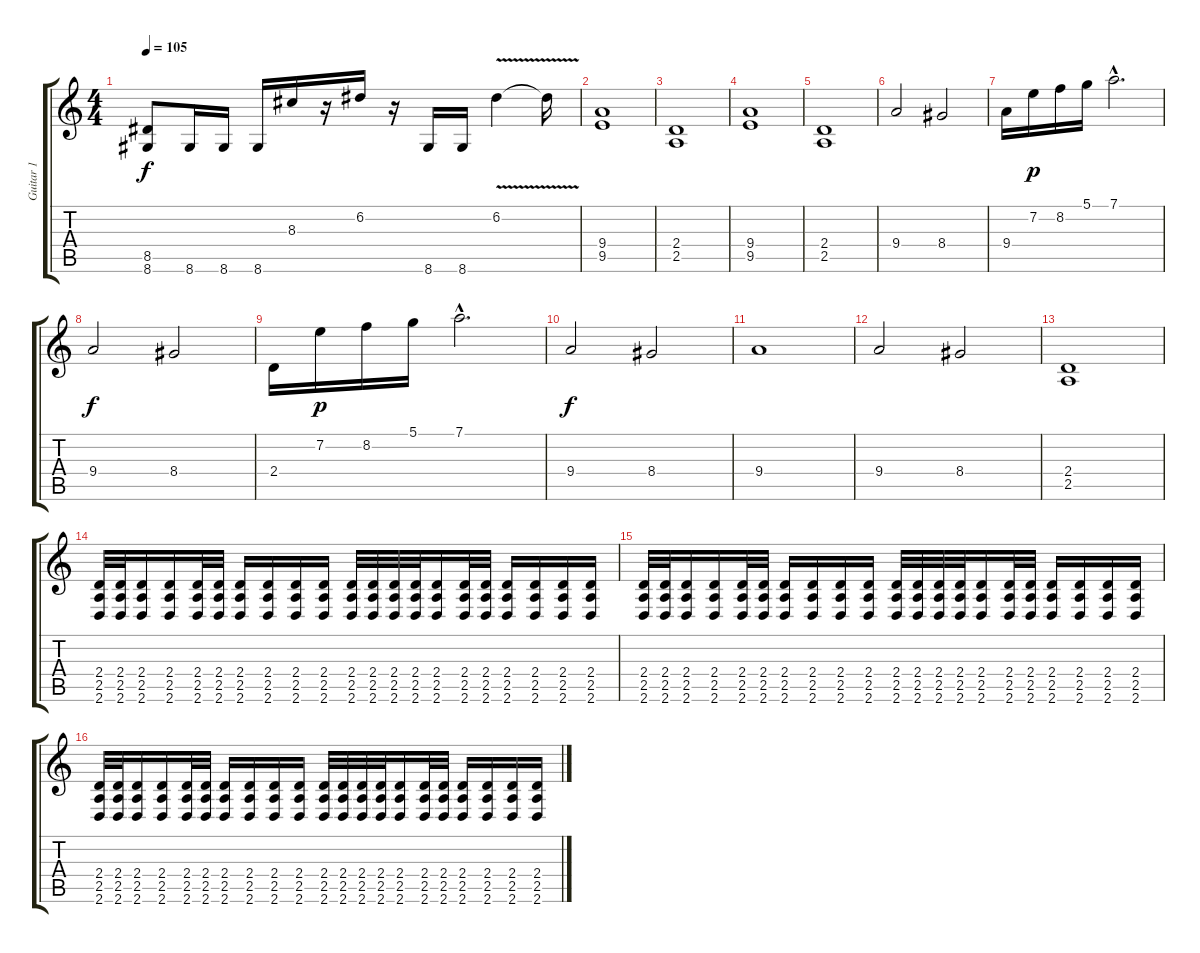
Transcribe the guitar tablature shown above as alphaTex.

\track ("Guitar 1" "Guitar 1") {instrument overdrivenguitar}
\staff {score tabs}
\tuning (D4 A3 F3 C3 G2 C2) {hide}
\ts (4 4)
\tempo 105
\clef g2
\ks c
(8.5 8.6).8{dy f} 8.6.16 8.6.16 8.6.16 8.3.16 r.16 6.2.16 r.16 8.6.16 8.6.16 6.2{v}.4 6.2{t}.16 |
(9.4 9.5).1{volume 16} |
(2.4 2.5).1 |
(9.4 9.5).1 |
(2.4 2.5).1 |
9.4.2 8.4.2 |
9.4.16 7.2.16{dy p} 8.2.16 5.1.16 7.1{hac}.2{d} |
9.4.2{dy f} 8.4.2 |
2.4.16 7.2.16{dy p} 8.2.16 5.1.16 7.1{hac}.2{d} |
9.4.2{dy f} 8.4.2 |
9.4.1 |
9.4.2 8.4.2 |
(2.4 2.5).1 |
(2.4 2.5 2.6).32 (2.4 2.5 2.6).32 (2.4 2.5 2.6).16 (2.4 2.5 2.6).16 (2.4 2.5 2.6).32 (2.4 2.5 2.6).32 (2.4 2.5 2.6).16 (2.4 2.5 2.6).16 (2.4 2.5 2.6).16 (2.4 2.5 2.6).16 (2.4 2.5 2.6).32 (2.4 2.5 2.6).32 (2.4 2.5 2.6).32 (2.4 2.5 2.6).32 (2.4 2.5 2.6).16 (2.4 2.5 2.6).32 (2.4 2.5 2.6).32 (2.4 2.5 2.6).16 (2.4 2.5 2.6).16 (2.4 2.5 2.6).16 (2.4 2.5 2.6).16 |
(2.4 2.5 2.6).32 (2.4 2.5 2.6).32 (2.4 2.5 2.6).16 (2.4 2.5 2.6).16 (2.4 2.5 2.6).32 (2.4 2.5 2.6).32 (2.4 2.5 2.6).16 (2.4 2.5 2.6).16 (2.4 2.5 2.6).16 (2.4 2.5 2.6).16 (2.4 2.5 2.6).32 (2.4 2.5 2.6).32 (2.4 2.5 2.6).32 (2.4 2.5 2.6).32 (2.4 2.5 2.6).16 (2.4 2.5 2.6).32 (2.4 2.5 2.6).32 (2.4 2.5 2.6).16 (2.4 2.5 2.6).16 (2.4 2.5 2.6).16 (2.4 2.5 2.6).16 |
(2.4 2.5 2.6).32 (2.4 2.5 2.6).32 (2.4 2.5 2.6).16 (2.4 2.5 2.6).16 (2.4 2.5 2.6).32 (2.4 2.5 2.6).32 (2.4 2.5 2.6).16 (2.4 2.5 2.6).16 (2.4 2.5 2.6).16 (2.4 2.5 2.6).16 (2.4 2.5 2.6).32 (2.4 2.5 2.6).32 (2.4 2.5 2.6).32 (2.4 2.5 2.6).32 (2.4 2.5 2.6).16 (2.4 2.5 2.6).32 (2.4 2.5 2.6).32 (2.4 2.5 2.6).16 (2.4 2.5 2.6).16 (2.4 2.5 2.6).16 (2.4 2.5 2.6).16
